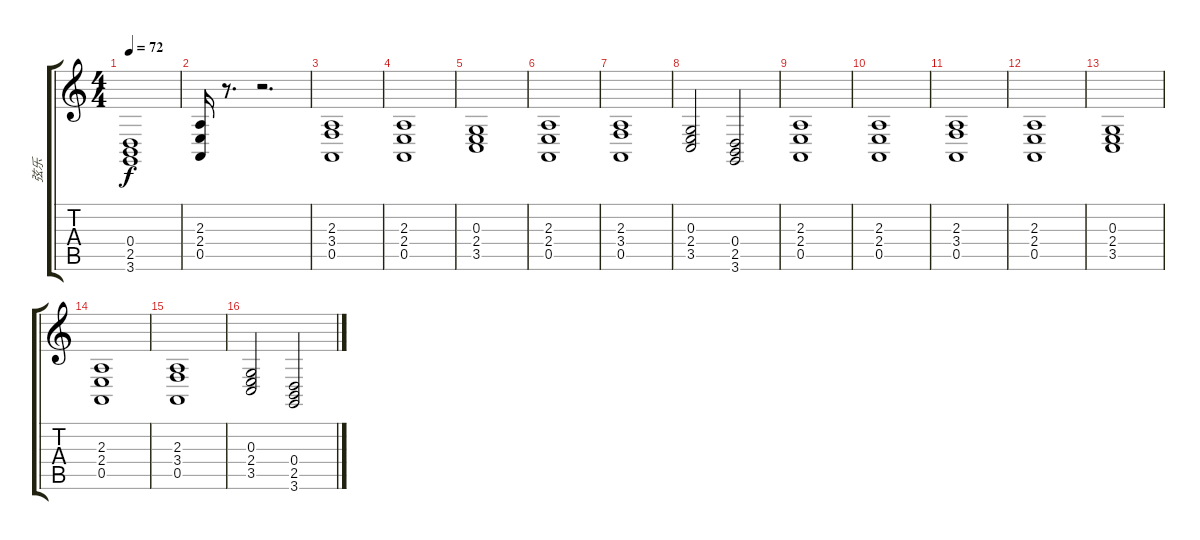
\track ("弦乐" "弦乐") {instrument synthstrings2}
\staff {score tabs}
\tuning (E4 B3 G3 D3 A2 E2) {hide}
\ts (4 4)
\tempo 72
\clef g2
\ks c
(0.4 2.5 3.6).1{dy f} |
(2.3 2.4 0.5).16 r.8{d} r.2{d} |
(2.3 3.4 0.5).1 |
(2.3 2.4 0.5).1 |
(0.3 2.4 3.5).1 |
(2.3 2.4 0.5).1 |
(2.3 3.4 0.5).1 |
(0.3 2.4 3.5).2 (0.4 2.5 3.6).2 |
(2.3 2.4 0.5).1 |
(2.3 2.4 0.5).1 |
(2.3 3.4 0.5).1 |
(2.3 2.4 0.5).1 |
(0.3 2.4 3.5).1 |
(2.3 2.4 0.5).1 |
(2.3 3.4 0.5).1 |
(0.3 2.4 3.5).2 (0.4 2.5 3.6).2
